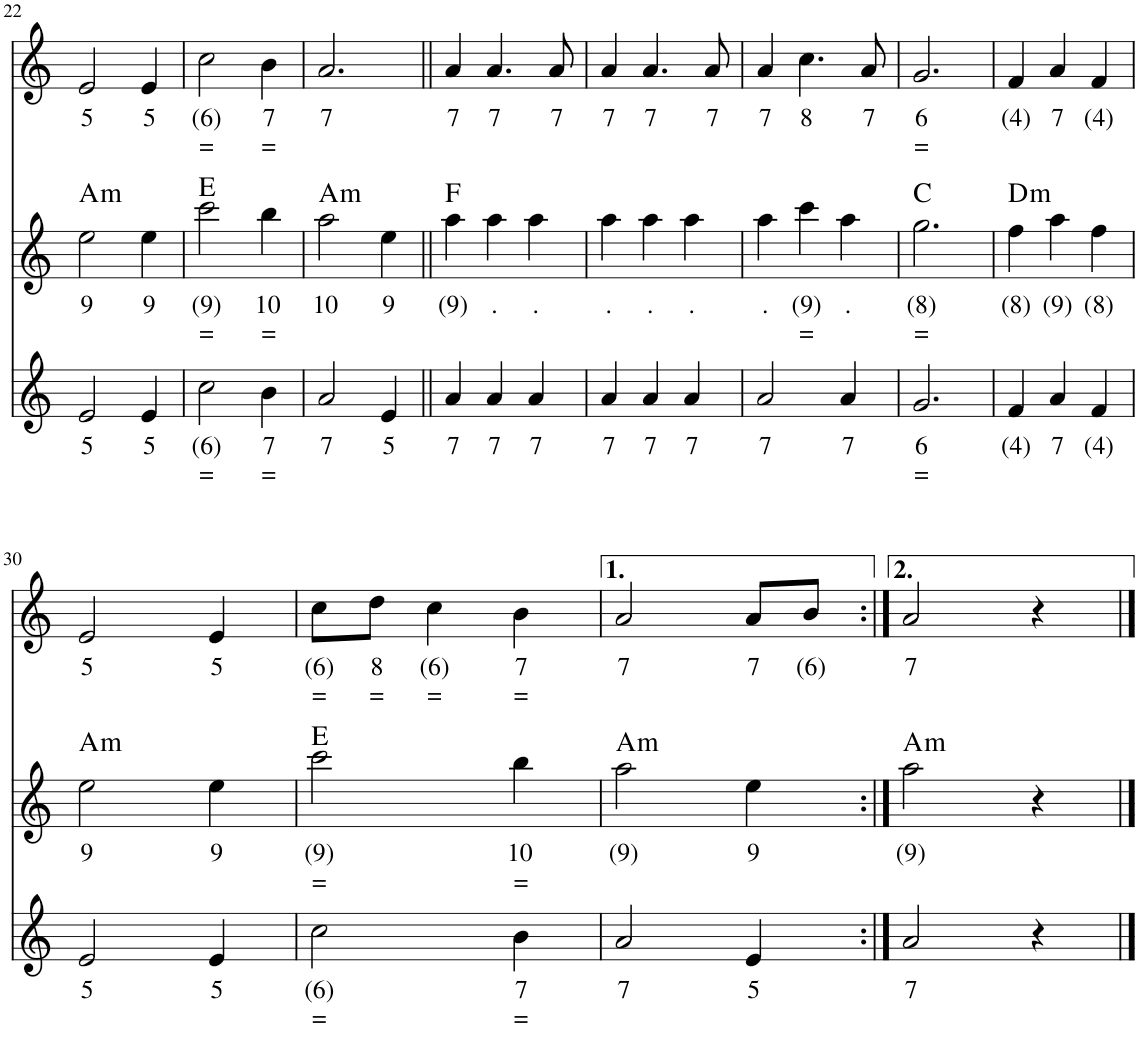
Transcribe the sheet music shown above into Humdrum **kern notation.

**kern	**text	**text	**kern	**text	**text	**harte	**kern	**text	**text
*part3	*part3	*part3	*part2	*part2	*part2	*part2	*part1	*part1	*part1
*staff3	*staff3	*staff3	*staff2	*staff2	*staff2	*	*staff1	*staff1	*staff1
*I"Stem	*	*	*I"Stem	*	*	*	*I"Stem	*	*
!!LO:PB:g=z
*clefG2	*	*	*clefG2	*	*	*	*clefG2	*	*
*k[]	*	*	*k[]	*	*	*	*k[]	*	*
*M3/4	*	*	*M3/4	*	*	*	*M3/4	*	*
=22	=22	=22	=22	=22	=22	=22	=22	=22	=22
!	!LO:LY:b	!	!	!LO:LY:b	!	!LO:H:kt=m	!	!LO:LY:b	!
2e/	5	.	2ee\	9	.	A:min	2e/	5	.
!	!LO:LY:b	!	!	!LO:LY:b	!	!	!	!LO:LY:b	!
4e/	5	.	4ee\	9	.	.	4e/	5	.
=23	=23	=23	=23	=23	=23	=23	=23	=23	=23
!	!LO:LY:b	!LO:LY:b	!	!LO:LY:b	!LO:LY:b	!	!	!LO:LY:b	!LO:LY:b
2cc\	(6)	=	2ccc\	(9)	=	E:maj	2cc\	(6)	=
!	!LO:LY:b	!LO:LY:b	!	!LO:LY:b	!LO:LY:b	!	!	!LO:LY:b	!LO:LY:b
4b\	7	=	4bb\	10	=	.	4b\	7	=
=24	=24	=24	=24	=24	=24	=24	=24	=24	=24
!	!LO:LY:b	!	!	!LO:LY:b	!	!LO:H:kt=m	!	!LO:LY:b	!
2a/	7	.	2aa\	10	.	A:min	2.a/	7	.
!	!LO:LY:b	!	!	!LO:LY:b	!	!	!	!	!
4e/	5	.	4ee\	9	.	.	.	.	.
=25||	=25||	=25||	=25||	=25||	=25||	=25||	=25||	=25||	=25||
!	!LO:LY:b	!	!	!LO:LY:b	!	!	!	!LO:LY:b	!
4a/	7	.	4aa\	(9)	.	F:maj	4a/	7	.
!	!LO:LY:b	!	!	!LO:LY:b	!	!	!	!LO:LY:b	!
4a/	7	.	4aa\	.	.	.	4.a/	7	.
!	!LO:LY:b	!	!	!LO:LY:b	!	!	!	!	!
4a/	7	.	4aa\	.	.	.	.	.	.
!	!	!	!	!	!	!	!	!LO:LY:b	!
.	.	.	.	.	.	.	8a/	7	.
=26	=26	=26	=26	=26	=26	=26	=26	=26	=26
!	!LO:LY:b	!	!	!LO:LY:b	!	!	!	!LO:LY:b	!
4a/	7	.	4aa\	.	.	.	4a/	7	.
!	!LO:LY:b	!	!	!LO:LY:b	!	!	!	!LO:LY:b	!
4a/	7	.	4aa\	.	.	.	4.a/	7	.
!	!LO:LY:b	!	!	!LO:LY:b	!	!	!	!	!
4a/	7	.	4aa\	.	.	.	.	.	.
!	!	!	!	!	!	!	!	!LO:LY:b	!
.	.	.	.	.	.	.	8a/	7	.
=27	=27	=27	=27	=27	=27	=27	=27	=27	=27
!	!LO:LY:b	!	!	!LO:LY:b	!	!	!	!LO:LY:b	!
2a/	7	.	4aa\	.	.	.	4a/	7	.
!	!	!	!	!LO:LY:b	!LO:LY:b	!	!	!LO:LY:b	!
.	.	.	4ccc\	(9)	=	.	4.cc\	8	.
!	!LO:LY:b	!	!	!LO:LY:b	!	!	!	!	!
4a/	7	.	4aa\	.	.	.	.	.	.
!	!	!	!	!	!	!	!	!LO:LY:b	!
.	.	.	.	.	.	.	8a/	7	.
=28	=28	=28	=28	=28	=28	=28	=28	=28	=28
!	!LO:LY:b	!LO:LY:b	!	!LO:LY:b	!LO:LY:b	!	!	!LO:LY:b	!LO:LY:b
2.g/	6	=	2.gg\	(8)	=	C:maj	2.g/	6	=
=29	=29	=29	=29	=29	=29	=29	=29	=29	=29
!	!LO:LY:b	!	!	!LO:LY:b	!	!LO:H:kt=m	!	!LO:LY:b	!
4f/	(4)	.	4ff\	(8)	.	D:min	4f/	(4)	.
!	!LO:LY:b	!	!	!LO:LY:b	!	!	!	!LO:LY:b	!
4a/	7	.	4aa\	(9)	.	.	4a/	7	.
!	!LO:LY:b	!	!	!LO:LY:b	!	!	!	!LO:LY:b	!
4f/	(4)	.	4ff\	(8)	.	.	4f/	(4)	.
!!LO:LB:g=z
=30	=30	=30	=30	=30	=30	=30	=30	=30	=30
!	!LO:LY:b	!	!	!LO:LY:b	!	!LO:H:kt=m	!	!LO:LY:b	!
2e/	5	.	2ee\	9	.	A:min	2e/	5	.
!	!LO:LY:b	!	!	!LO:LY:b	!	!	!	!LO:LY:b	!
4e/	5	.	4ee\	9	.	.	4e/	5	.
=31	=31	=31	=31	=31	=31	=31	=31	=31	=31
!	!LO:LY:b	!LO:LY:b	!	!LO:LY:b	!LO:LY:b	!	!	!LO:LY:b	!LO:LY:b
2cc\	(6)	=	2ccc\	(9)	=	E:maj	8cc\L	(6)	=
!	!	!	!	!	!	!	!	!LO:LY:b	!LO:LY:b
.	.	.	.	.	.	.	8dd\J	8	=
!	!	!	!	!	!	!	!	!LO:LY:b	!LO:LY:b
.	.	.	.	.	.	.	4cc\	(6)	=
!	!LO:LY:b	!LO:LY:b	!	!LO:LY:b	!LO:LY:b	!	!	!LO:LY:b	!LO:LY:b
4b\	7	=	4bb\	10	=	.	4b\	7	=
=32	=32	=32	=32	=32	=32	=32	=32	=32	=32
!	!LO:LY:b	!	!	!LO:LY:b	!	!LO:H:kt=m	!	!LO:LY:b	!
2a/	7	.	2aa\	(9)	.	A:min	2a/	7	.
!	!LO:LY:b	!	!	!LO:LY:b	!	!	!	!LO:LY:b	!
4e/	5	.	4ee\	9	.	.	8a/L	7	.
!	!	!	!	!	!	!	!	!LO:LY:b	!
.	.	.	.	.	.	.	8b/J	(6)	.
=33:|!	=33:|!	=33:|!	=33:|!	=33:|!	=33:|!	=33:|!	=33:|!	=33:|!	=33:|!
!	!LO:LY:b	!	!	!LO:LY:b	!	!LO:H:kt=m	!	!LO:LY:b	!
2a/	7	.	2aa\	(9)	.	A:min	2a/	7	.
4r	.	.	4r	.	.	.	4r	.	.
==	==	==	==	==	==	==	==	==	==
*-	*-	*-	*-	*-	*-	*-	*-	*-	*-
